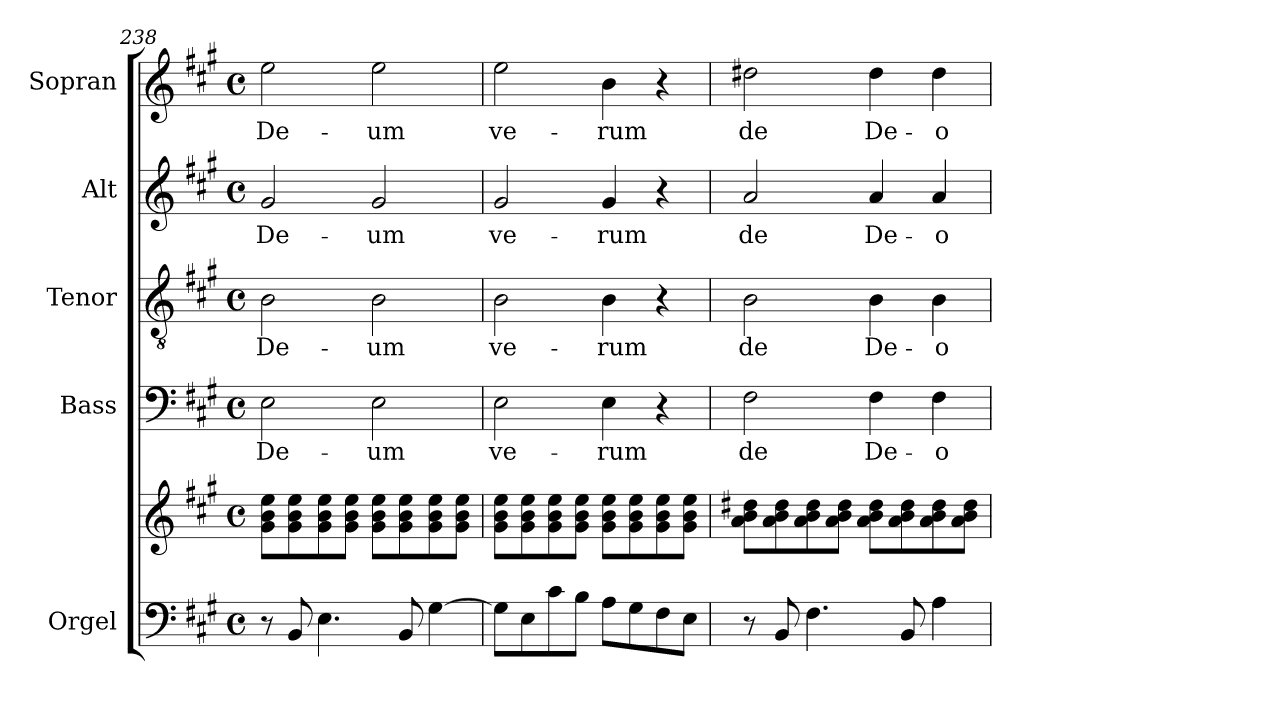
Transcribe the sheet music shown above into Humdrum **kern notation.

**kern	**kern	**kern	**text	**kern	**text	**kern	**text	**kern	**text
*part5	*part5	*part4	*part4	*part3	*part3	*part2	*part2	*part1	*part1
*staff6	*staff5	*staff4	*staff4	*staff3	*staff3	*staff2	*staff2	*staff1	*staff1
*I"Orgel	*	*I"Bass	*	*I"Tenor	*	*I"Alt	*	*I"Sopran	*
*I'Org.	*	*I'B.	*	*I'T.	*	*I'A.	*	*I'S.	*
*clefF4	*clefG2	*clefF4	*	*clefGv2	*	*clefG2	*	*clefG2	*
*k[f#c#g#]	*k[f#c#g#]	*k[f#c#g#]	*	*k[f#c#g#]	*	*k[f#c#g#]	*	*k[f#c#g#]	*
*A:	*A:	*A:	*	*A:	*	*A:	*	*A:	*
*M4/4	*M4/4	*M4/4	*	*M4/4	*	*M4/4	*	*M4/4	*
*met(c)	*met(c)	*met(c)	*	*met(c)	*	*met(c)	*	*met(c)	*
=238	=238	=238	=238	=238	=238	=238	=238	=238	=238
!	!	!	!LO:LY:b	!	!LO:LY:b	!	!LO:LY:b	!	!LO:LY:b
8r	8g#\ 8b\ 8ee\L	2E\	De-	2B\	De-	2g#/	De-	2ee\	De-
8BB/	8g#\ 8b\ 8ee\	.	.	.	.	.	.	.	.
4.E\	8g#\ 8b\ 8ee\	.	.	.	.	.	.	.	.
.	8g#\ 8b\ 8ee\J	.	.	.	.	.	.	.	.
!	!	!	!LO:LY:b	!	!LO:LY:b	!	!LO:LY:b	!	!LO:LY:b
.	8g#\ 8b\ 8ee\L	2E\	-um	2B\	-um	2g#/	-um	2ee\	-um
8BB/	8g#\ 8b\ 8ee\	.	.	.	.	.	.	.	.
[4G#\	8g#\ 8b\ 8ee\	.	.	.	.	.	.	.	.
.	8g#\ 8b\ 8ee\J	.	.	.	.	.	.	.	.
!!LO:PB:g=z
=239	=239	=239	=239	=239	=239	=239	=239	=239	=239
!	!	!	!LO:LY:b	!	!LO:LY:b	!	!LO:LY:b	!	!LO:LY:b
8G#\L]	8g#\ 8b\ 8ee\L	2E\	ve-	2B\	ve-	2g#/	ve-	2ee\	ve-
8E\	8g#\ 8b\ 8ee\	.	.	.	.	.	.	.	.
8c#\	8g#\ 8b\ 8ee\	.	.	.	.	.	.	.	.
8B\J	8g#\ 8b\ 8ee\J	.	.	.	.	.	.	.	.
!	!	!	!LO:LY:b	!	!LO:LY:b	!	!LO:LY:b	!	!LO:LY:b
8A\L	8g#\ 8b\ 8ee\L	4E\	-rum	4B\	-rum	4g#/	-rum	4b\	-rum
8G#\	8g#\ 8b\ 8ee\	.	.	.	.	.	.	.	.
8F#\	8g#\ 8b\ 8ee\	4r	.	4r	.	4r	.	4r	.
8E\J	8g#\ 8b\ 8ee\J	.	.	.	.	.	.	.	.
=240	=240	=240	=240	=240	=240	=240	=240	=240	=240
!	!	!	!LO:LY:b	!	!LO:LY:b	!	!LO:LY:b	!	!LO:LY:b
8r	8a\ 8b\ 8dd#X\L	2F#\	de	2B\	de	2a/	de	2dd#X\	de
8BB/	8a\ 8b\ 8dd#\	.	.	.	.	.	.	.	.
4.F#\	8a\ 8b\ 8dd#\	.	.	.	.	.	.	.	.
.	8a\ 8b\ 8dd#\J	.	.	.	.	.	.	.	.
!	!	!	!LO:LY:b	!	!LO:LY:b	!	!LO:LY:b	!	!LO:LY:b
.	8a\ 8b\ 8dd#\L	4F#\	De-	4B\	De-	4a/	De-	4dd#\	De-
8BB/	8a\ 8b\ 8dd#\	.	.	.	.	.	.	.	.
!	!	!	!LO:LY:b	!	!LO:LY:b	!	!LO:LY:b	!	!LO:LY:b
4A\	8a\ 8b\ 8dd#\	4F#\	-o	4B\	-o	4a/	-o	4dd#\	-o
.	8a\ 8b\ 8dd#\J	.	.	.	.	.	.	.	.
=	=	=	=	=	=	=	=	=	=
*-	*-	*-	*-	*-	*-	*-	*-	*-	*-
